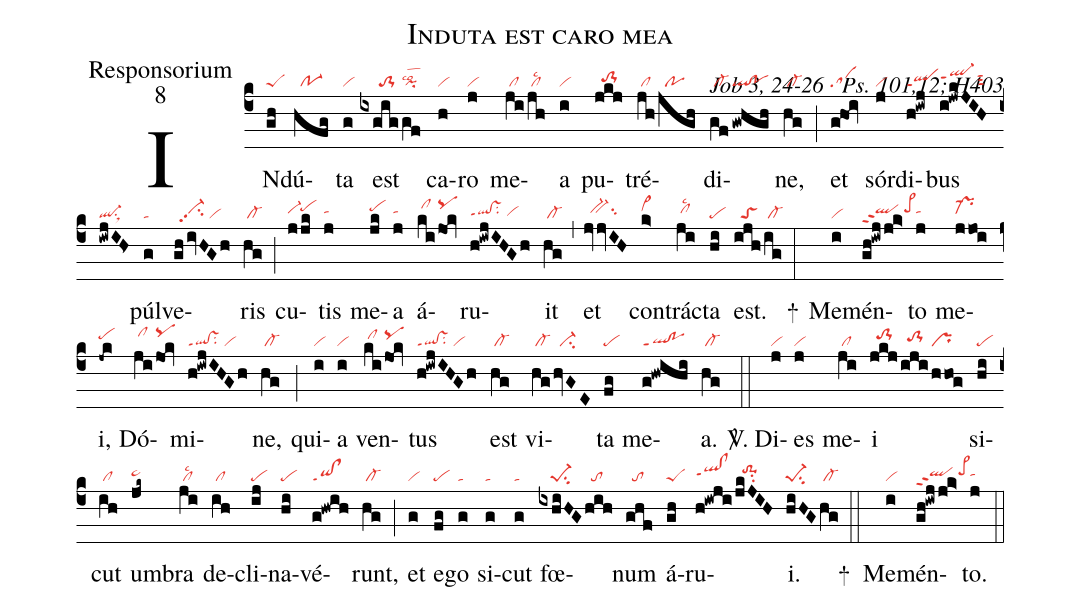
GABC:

name:Induta est caro mea;
office-part:Responsorium;
mode:8;
commentary:Job 3, 24-26 ꝟ Ps. 101,12; H403;
nabc-lines:1;
%%
(c4)IN(gh|peS)dú(hfg|//po-1)ta(g|vi) est(ixgig|//////to-1|/gf|pilsco2) ca(h|vi)ro(j|vi) me(ji|/cl|/jh|/cllsc2)a(i|vi) pu(jkj|//to-1hh)tré(jh|/cl|/jgh|//po)di(gf|/cl-|gwhgh|ql!po)ne,(hg|/cl-) (;)
et(g!hoi|sa) sór(j|vi)di(h!iwj|qlppt1)bus(i!jwkJIH|ql-hippt1sut3|iwjIH>|ql-su1sux1) púl(g|ta)ve(ghivHGh|//vi-hhpp2su2/vi)ris(hg|/cl-) (;) cu(j|vi-hh|jk|pehi)tis(j|tahh) me(jk|pehi)a(j|tahh) á(ki|/clhj|/jok|pqhj)ru(h!iwjIHGh|qlhg!vshgsu2ppt1/vihg)it(hg|/cl-) (,) et(jvvIH|//bv-hhsu2) con(k>|vi>hi)trá(ji|/clhhlsc2)cta(hi|pe) est.(ijh|//toS|/ig|/cl-) (:)
+()
Me(i|vi)mén(gh!iwj/jk>|qlhhppt2/pe>hi)to(j|tahh) me(jjoi|pr-hh)i,(-jk|pehi) Dó(ji|/clhj|/jok|pqhj)mi(h!iwjIHGh|ql!vsppt1su2/vi)ne,(hg|/cl-) (;) qui(i|vi)a(i|vi) ven(ki|/clhi|/jok|pqhi)tus(h!iwjIHGh|ql!vsppt1su2/vi) est(hg|/cl-) vi(hg|/cl-|/hvGE|//ci-)ta(fg|pe) me(g!hwihi|ql!poppt1)a.(hg|/cl-) (::)
<sp>V/</sp>.
Di(j|vi)es(j|vi) me(ji|/cl)i(jkj|//to-1hi|/iji|//to-1hh|/hhog|pr) si(hi|pe)cut(ih|/cl) um(jk~|pe~hh)bra(ji|/cllsc2) de(ih|/cl)cli(ij|pe)na(hi|pe)vé(g!hwih|qi!clppt1)runt,(hg|/cl-) (;) et(g|vi) e(fg|pe)go(g|ta) si(g|ta)cut(g|ta) fœ(ixhiHG|////pe-1su2|hih|//to)num(ghf|//to) á(gh|peS)ru(h!iwji|qlhh!clhhppt1|/jkJIH|//to-1hisu2)i.(hiHG|pe-1su2|hg|/cl-) (::)

+() Me(i|vi)mén(gh!iwj/jk>|qlhhppt2/pe>hi)to.(j|tahh) (::)
